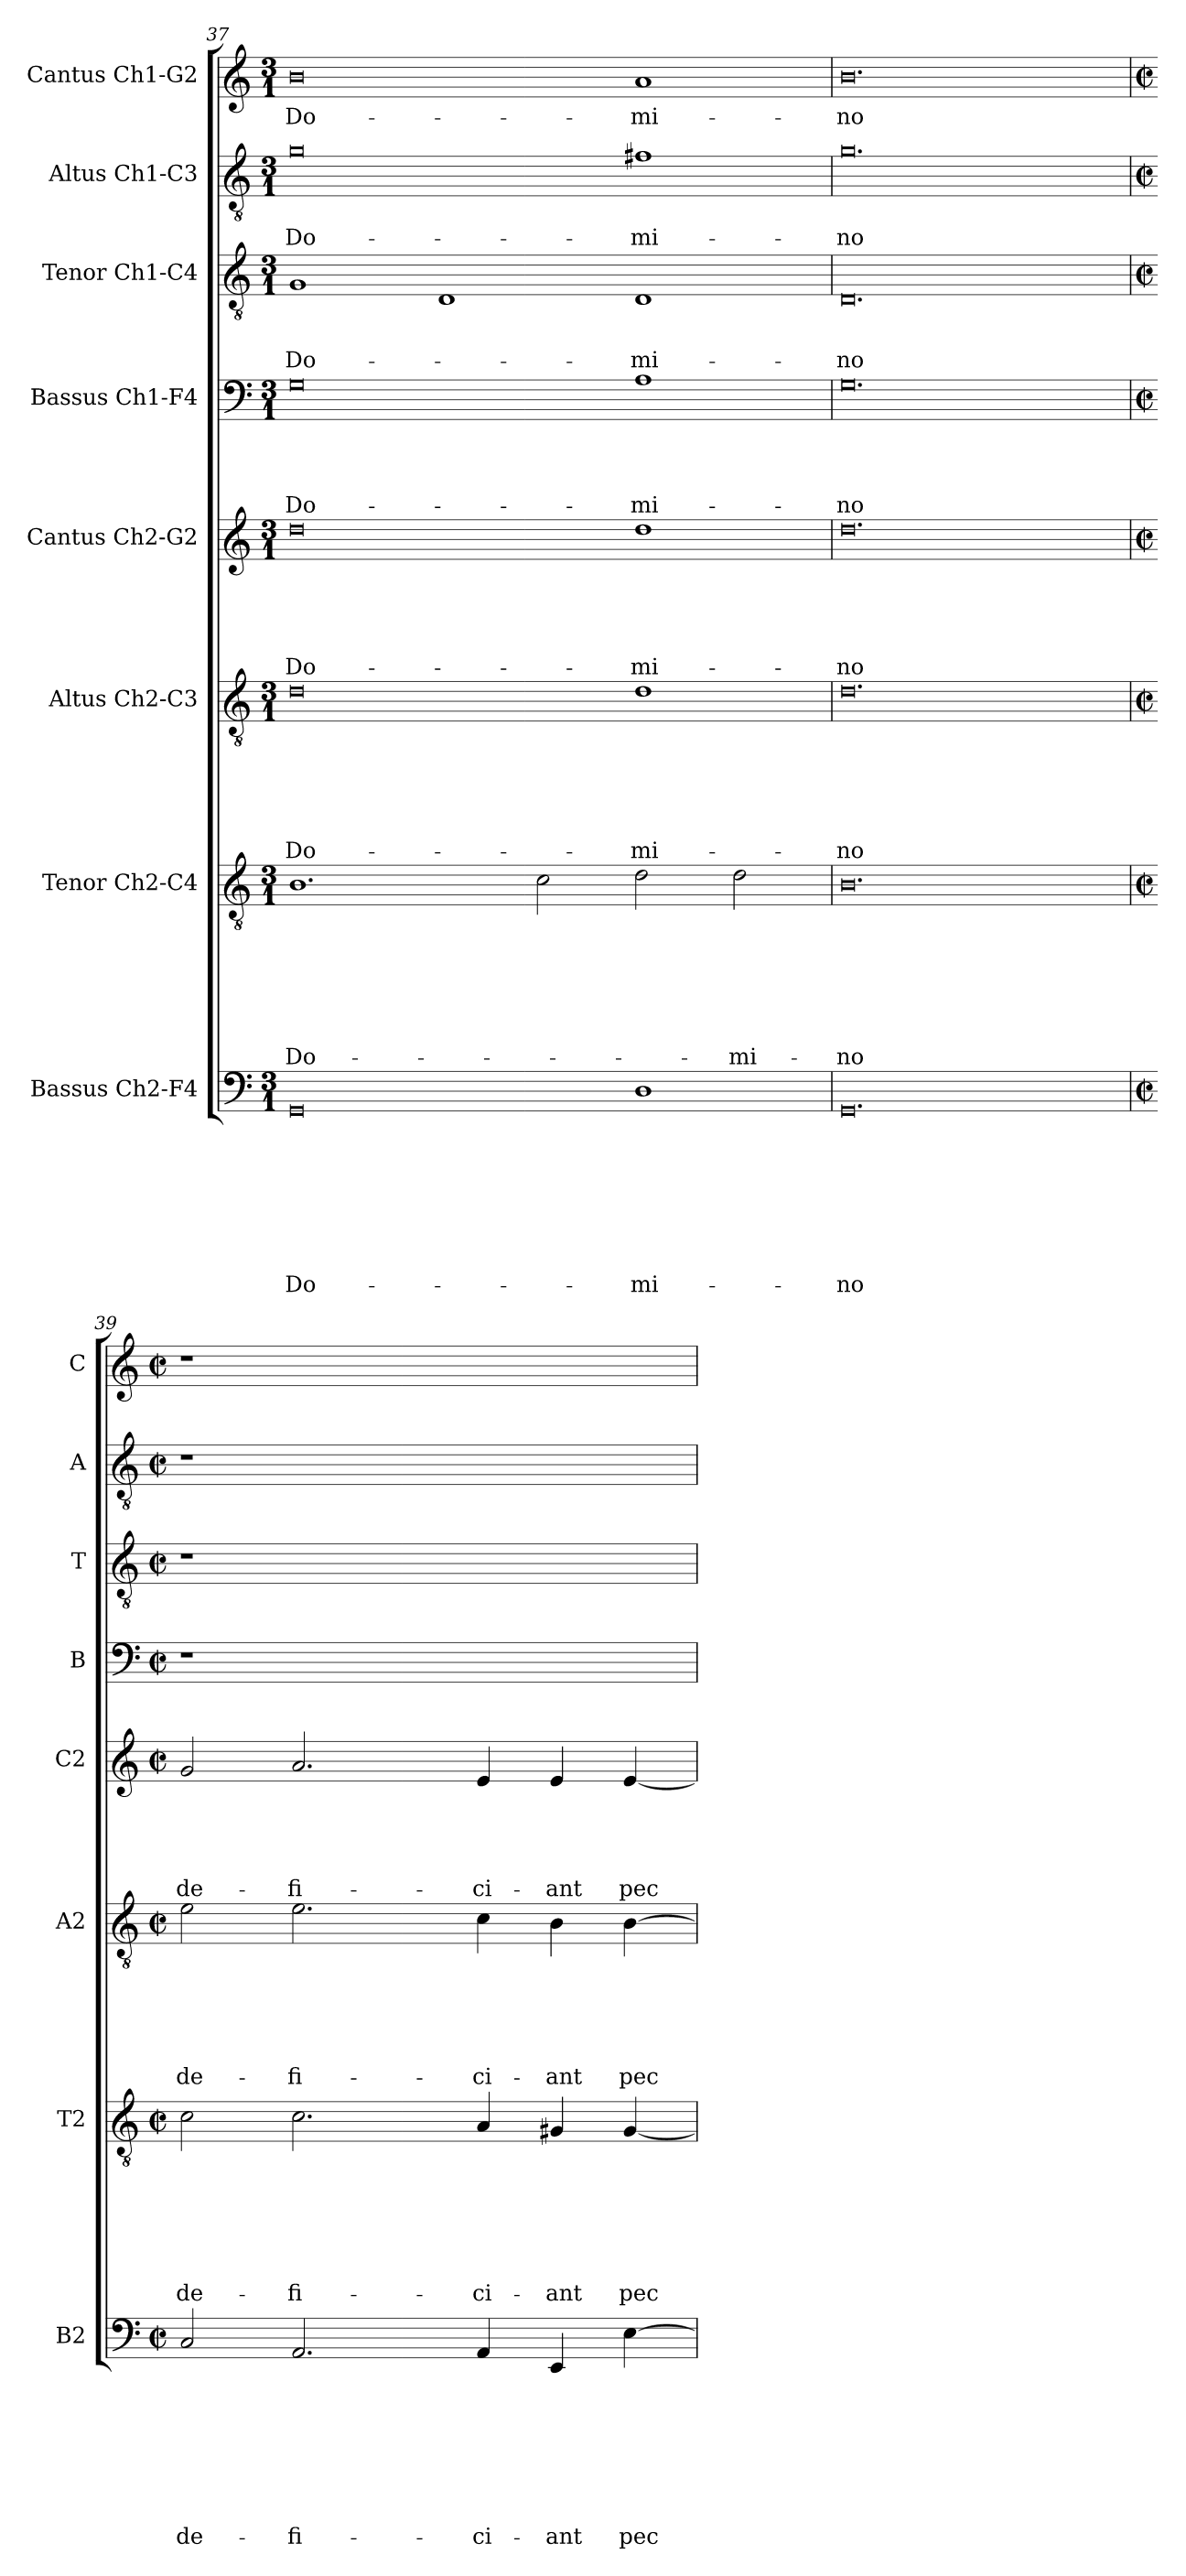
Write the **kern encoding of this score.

**kern	**text	**text	**text	**text	**text	**text	**text	**text	**kern	**text	**text	**text	**text	**text	**text	**text	**kern	**text	**text	**text	**text	**text	**text	**kern	**text	**text	**text	**text	**text	**kern	**text	**text	**text	**text	**kern	**text	**text	**text	**kern	**text	**text	**kern	**text
*part8	*part8	*part8	*part8	*part8	*part8	*part8	*part8	*part8	*part7	*part7	*part7	*part7	*part7	*part7	*part7	*part7	*part6	*part6	*part6	*part6	*part6	*part6	*part6	*part5	*part5	*part5	*part5	*part5	*part5	*part4	*part4	*part4	*part4	*part4	*part3	*part3	*part3	*part3	*part2	*part2	*part2	*part1	*part1
*staff8	*staff8	*staff8	*staff8	*staff8	*staff8	*staff8	*staff8	*staff8	*staff7	*staff7	*staff7	*staff7	*staff7	*staff7	*staff7	*staff7	*staff6	*staff6	*staff6	*staff6	*staff6	*staff6	*staff6	*staff5	*staff5	*staff5	*staff5	*staff5	*staff5	*staff4	*staff4	*staff4	*staff4	*staff4	*staff3	*staff3	*staff3	*staff3	*staff2	*staff2	*staff2	*staff1	*staff1
*I"Bassus Ch2-F4	*	*	*	*	*	*	*	*	*I"Tenor Ch2-C4	*	*	*	*	*	*	*	*I"Altus Ch2-C3	*	*	*	*	*	*	*I"Cantus Ch2-G2	*	*	*	*	*	*I"Bassus Ch1-F4	*	*	*	*	*I"Tenor Ch1-C4	*	*	*	*I"Altus Ch1-C3	*	*	*I"Cantus Ch1-G2	*
*I'B2	*	*	*	*	*	*	*	*	*I'T2	*	*	*	*	*	*	*	*I'A2	*	*	*	*	*	*	*I'C2	*	*	*	*	*	*I'B	*	*	*	*	*I'T	*	*	*	*I'A	*	*	*I'C	*
!!LO:LB:g=z
*clefF4	*	*	*	*	*	*	*	*	*clefGv2	*	*	*	*	*	*	*	*clefGv2	*	*	*	*	*	*	*clefG2	*	*	*	*	*	*clefF4	*	*	*	*	*clefGv2	*	*	*	*clefGv2	*	*	*clefG2	*
*k[]	*	*	*	*	*	*	*	*	*k[]	*	*	*	*	*	*	*	*k[]	*	*	*	*	*	*	*k[]	*	*	*	*	*	*k[]	*	*	*	*	*k[]	*	*	*	*k[]	*	*	*k[]	*
*C:	*	*	*	*	*	*	*	*	*C:	*	*	*	*	*	*	*	*C:	*	*	*	*	*	*	*C:	*	*	*	*	*	*C:	*	*	*	*	*C:	*	*	*	*C:	*	*	*C:	*
*M3/1	*	*	*	*	*	*	*	*	*M3/1	*	*	*	*	*	*	*	*M3/1	*	*	*	*	*	*	*M3/1	*	*	*	*	*	*M3/1	*	*	*	*	*M3/1	*	*	*	*M3/1	*	*	*M3/1	*
=37	=37	=37	=37	=37	=37	=37	=37	=37	=37	=37	=37	=37	=37	=37	=37	=37	=37	=37	=37	=37	=37	=37	=37	=37	=37	=37	=37	=37	=37	=37	=37	=37	=37	=37	=37	=37	=37	=37	=37	=37	=37	=37	=37
!	!	!	!	!	!	!	!	!LO:LY:b	!	!	!	!	!	!	!	!LO:LY:b	!	!	!	!	!	!	!LO:LY:b	!	!	!	!	!	!LO:LY:b	!	!	!	!	!LO:LY:b	!	!	!	!LO:LY:b	!	!	!LO:LY:b	!	!LO:LY:b
0GG	.	.	.	.	.	.	.	Do-	1.B	.	.	.	.	.	.	Do-	0d	.	.	.	.	.	Do-	0dd	.	.	.	.	Do-	0G	.	.	.	Do-	1G	.	.	Do-	0g	.	Do-	0b	Do-
.	.	.	.	.	.	.	.	.	.	.	.	.	.	.	.	.	.	.	.	.	.	.	.	.	.	.	.	.	.	.	.	.	.	.	1D	.	.	.	.	.	.	.	.
.	.	.	.	.	.	.	.	.	2c\	.	.	.	.	.	.	.	.	.	.	.	.	.	.	.	.	.	.	.	.	.	.	.	.	.	.	.	.	.	.	.	.	.	.
!	!	!	!	!	!	!	!	!LO:LY:b	!	!	!	!	!	!	!	!	!	!	!	!	!	!	!LO:LY:b	!	!	!	!	!	!LO:LY:b	!	!	!	!	!LO:LY:b	!	!	!	!LO:LY:b	!	!	!LO:LY:b	!	!LO:LY:b
1D	.	.	.	.	.	.	.	-mi-	2d\	.	.	.	.	.	.	.	1d	.	.	.	.	.	-mi-	1dd	.	.	.	.	-mi-	1A	.	.	.	-mi-	1D	.	.	-mi-	1f#X	.	-mi-	1a	-mi-
!	!	!	!	!	!	!	!	!	!	!	!	!	!	!	!	!LO:LY:b	!	!	!	!	!	!	!	!	!	!	!	!	!	!	!	!	!	!	!	!	!	!	!	!	!	!	!
.	.	.	.	.	.	.	.	.	2d\	.	.	.	.	.	.	-mi-	.	.	.	.	.	.	.	.	.	.	.	.	.	.	.	.	.	.	.	.	.	.	.	.	.	.	.
=38	=38	=38	=38	=38	=38	=38	=38	=38	=38	=38	=38	=38	=38	=38	=38	=38	=38	=38	=38	=38	=38	=38	=38	=38	=38	=38	=38	=38	=38	=38	=38	=38	=38	=38	=38	=38	=38	=38	=38	=38	=38	=38	=38
!	!	!	!	!	!	!	!	!LO:LY:b	!	!	!	!	!	!	!	!LO:LY:b	!	!	!	!	!	!	!LO:LY:b	!	!	!	!	!	!LO:LY:b	!	!	!	!	!LO:LY:b	!	!	!	!LO:LY:b	!	!	!LO:LY:b	!	!LO:LY:b
0.GG	.	.	.	.	.	.	.	-no	0.B	.	.	.	.	.	.	-no	0.d	.	.	.	.	.	-no	0.dd	.	.	.	.	-no	0.G	.	.	.	-no	0.D	.	.	-no	0.g	.	-no	0.b	-no
=39	=39	=39	=39	=39	=39	=39	=39	=39	=39	=39	=39	=39	=39	=39	=39	=39	=39	=39	=39	=39	=39	=39	=39	=39	=39	=39	=39	=39	=39	=39	=39	=39	=39	=39	=39	=39	=39	=39	=39	=39	=39	=39	=39
*M2/2	*	*	*	*	*	*	*	*	*M2/2	*	*	*	*	*	*	*	*M2/2	*	*	*	*	*	*	*M2/2	*	*	*	*	*	*M2/2	*	*	*	*	*M2/2	*	*	*	*M2/2	*	*	*M2/2	*
*met(c|)	*	*	*	*	*	*	*	*	*met(c|)	*	*	*	*	*	*	*	*met(c|)	*	*	*	*	*	*	*met(c|)	*	*	*	*	*	*met(c|)	*	*	*	*	*met(c|)	*	*	*	*met(c|)	*	*	*met(c|)	*
!	!	!	!	!	!	!	!	!LO:LY:b	!	!	!	!	!	!	!	!LO:LY:b	!	!	!	!	!	!	!LO:LY:b	!	!	!	!	!	!LO:LY:b	!	!	!	!	!	!	!	!	!	!	!	!	!	!
2C/	.	.	.	.	.	.	.	de-	2c\	.	.	.	.	.	.	de-	2e\	.	.	.	.	.	de-	2g/	.	.	.	.	de-	1r	.	.	.	.	1r	.	.	.	1r	.	.	1r	.
!	!	!	!	!	!	!	!	!LO:LY:b	!	!	!	!	!	!	!	!LO:LY:b	!	!	!	!	!	!	!LO:LY:b	!	!	!	!	!	!LO:LY:b	!	!	!	!	!	!	!	!	!	!	!	!	!	!
2.AA/	.	.	.	.	.	.	.	-fi-	2.c\	.	.	.	.	.	.	-fi-	2.e\	.	.	.	.	.	-fi-	2.a/	.	.	.	.	-fi-	.	.	.	.	.	.	.	.	.	.	.	.	.	.
.	.	.	.	.	.	.	.	.	.	.	.	.	.	.	.	.	.	.	.	.	.	.	.	.	.	.	.	.	.	1ryy	.	.	.	.	1ryy	.	.	.	1ryy	.	.	1ryy	.
!	!	!	!	!	!	!	!	!LO:LY:b	!	!	!	!	!	!	!	!LO:LY:b	!	!	!	!	!	!	!LO:LY:b	!	!	!	!	!	!LO:LY:b	!	!	!	!	!	!	!	!	!	!	!	!	!	!
4AA/	.	.	.	.	.	.	.	-ci-	4A/	.	.	.	.	.	.	-ci-	4c\	.	.	.	.	.	-ci-	4e/	.	.	.	.	-ci-	.	.	.	.	.	.	.	.	.	.	.	.	.	.
!	!	!	!	!	!	!	!	!LO:LY:b	!	!	!	!	!	!	!	!LO:LY:b	!	!	!	!	!	!	!LO:LY:b	!	!	!	!	!	!LO:LY:b	!	!	!	!	!	!	!	!	!	!	!	!	!	!
4EE/	.	.	.	.	.	.	.	-ant	4G#X/	.	.	.	.	.	.	-ant	4B\	.	.	.	.	.	-ant	4e/	.	.	.	.	-ant	.	.	.	.	.	.	.	.	.	.	.	.	.	.
!	!	!	!	!	!	!	!	!LO:LY:b	!	!	!	!	!	!	!	!LO:LY:b	!	!	!	!	!	!	!LO:LY:b	!	!	!	!	!	!LO:LY:b	!	!	!	!	!	!	!	!	!	!	!	!	!	!
[4E\	.	.	.	.	.	.	.	pec-	[4G#/	.	.	.	.	.	.	pec-	[4B\	.	.	.	.	.	pec-	[4e/	.	.	.	.	pec-	.	.	.	.	.	.	.	.	.	.	.	.	.	.
=	=	=	=	=	=	=	=	=	=	=	=	=	=	=	=	=	=	=	=	=	=	=	=	=	=	=	=	=	=	=	=	=	=	=	=	=	=	=	=	=	=	=	=
*-	*-	*-	*-	*-	*-	*-	*-	*-	*-	*-	*-	*-	*-	*-	*-	*-	*-	*-	*-	*-	*-	*-	*-	*-	*-	*-	*-	*-	*-	*-	*-	*-	*-	*-	*-	*-	*-	*-	*-	*-	*-	*-	*-
